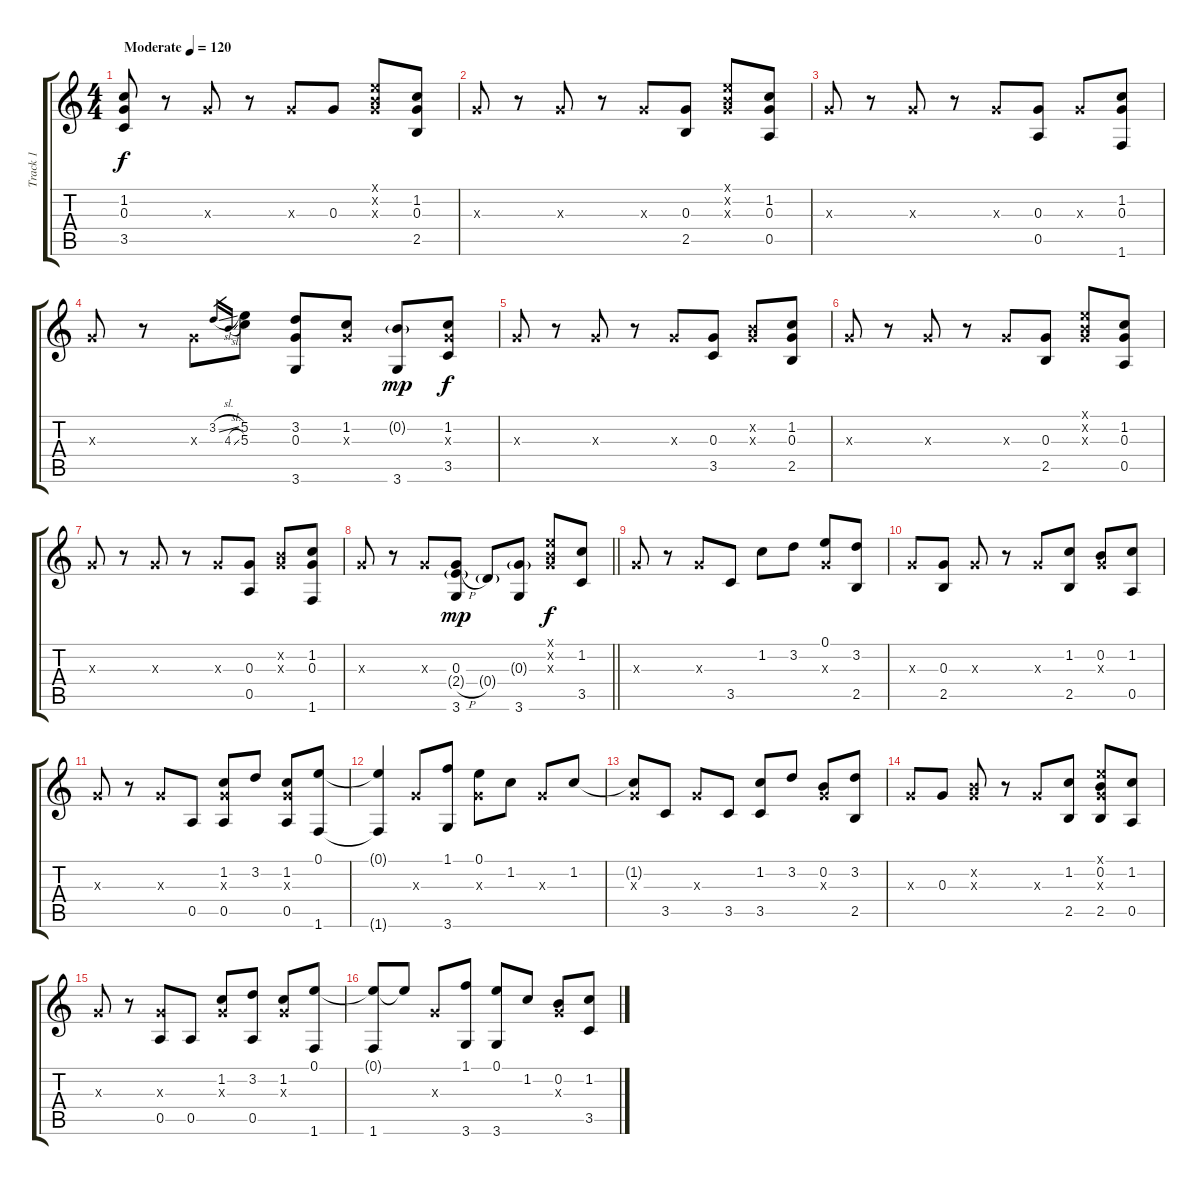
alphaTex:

\track ("Track 1" "Track 1") {instrument acousticguitarsteel}
\staff {score tabs}
\tuning (E4 B3 G3 D3 A2 E2) {hide}
\ts (4 4)
\tempo (120 "Moderate")
\clef g2
\ks c
(1.2 0.3 3.5).8{dy f instrument acousticguitarsteel} r.8 0.3{x}.8 r.8 0.3{x}.8 0.3.8 (0.1{x} 0.2{x} 0.3{x}).8 (1.2 0.3 2.5).8 |
0.3{x}.8 r.8 0.3{x}.8 r.8 0.3{x}.8 (0.3 2.5).8 (0.1{x} 0.2{x} 0.3{x}).8 (1.2 0.3 0.5).8 |
0.3{x}.8 r.8 0.3{x}.8 r.8 0.3{x}.8 (0.3 0.5).8 0.3{x}.8 (1.2 0.3 1.6).8 |
0.3{x}.8 r.8 0.3{x}.8 3.2{sl}.16{gr} 4.3{sl}.16{gr} (5.2 5.3).8 (3.2 0.3 3.6).8 (1.2 0.3{x}).8 (0.2{g} 3.6).8{dy mp} (1.2 0.3{x} 3.5).8{dy f} |
0.3{x}.8 r.8 0.3{x}.8 r.8 0.3{x}.8 (0.3 3.5).8 (0.2{x} 0.3{x}).8 (1.2 0.3 2.5).8 |
0.3{x}.8 r.8 0.3{x}.8 r.8 0.3{x}.8 (0.3 2.5).8 (0.1{x} 0.2{x} 0.3{x}).8 (1.2 0.3 0.5).8 |
0.3{x}.8 r.8 0.3{x}.8 r.8 0.3{x}.8 (0.3 0.5).8 (0.2{x} 0.3{x}).8 (1.2 0.3 1.6).8 |
\barLineRight lightlight
0.3{x}.8 r.8 0.3{x}.8 (0.3 2.4{h g} 3.6).8{dy mp} 0.4{g}.8 (0.3{g} 3.6).8 (0.1{x} 0.2{x} 0.3{x}).8{dy f} (1.2 3.5).8 |
0.3{x}.8 r.8 0.3{x}.8 3.5.8 1.2.8 3.2.8 (0.1 0.3{x}).8 (3.2 2.5).8 |
0.3{x}.8 (0.3 2.5).8 0.3{x}.8 r.8 0.3{x}.8 (1.2 2.5).8 (0.2 0.3{x}).8 (1.2 0.5).8 |
0.3{x}.8 r.8 0.3{x}.8 0.5.8 (1.2 0.3{x} 0.5).8 3.2.8 (1.2 0.3{x} 0.5).8 (0.1 1.6).8 |
(0.1{t} 1.6{t}).4 0.3{x}.8 (1.1 3.6).8 (0.1 0.3{x}).8 1.2.8 0.3{x}.8 1.2.8 |
(1.2{t} 0.3{x}).8 3.5.8 0.3{x}.8 3.5.8 (1.2 3.5).8 3.2.8 (0.2 0.3{x}).8 (3.2 2.5).8 |
0.3{x}.8 0.3.8 (0.2{x} 0.3{x}).8 r.8 0.3{x}.8 (1.2 2.5).8 (0.1{x} 0.2 0.3{x} 2.5).8 (1.2 0.5).8 |
0.3{x}.8 r.8 (0.3{x} 0.5).8 0.5.8 (1.2 0.3{x}).8 (3.2 0.5).8 (1.2 0.3{x}).8 (0.1 1.6).8 |
(0.1{t} 1.6).8 0.1{t}.8 0.3{x}.8 (1.1 3.6).8 (0.1 3.6).8 1.2.8 (0.2 0.3{x}).8 (1.2 3.5).8
